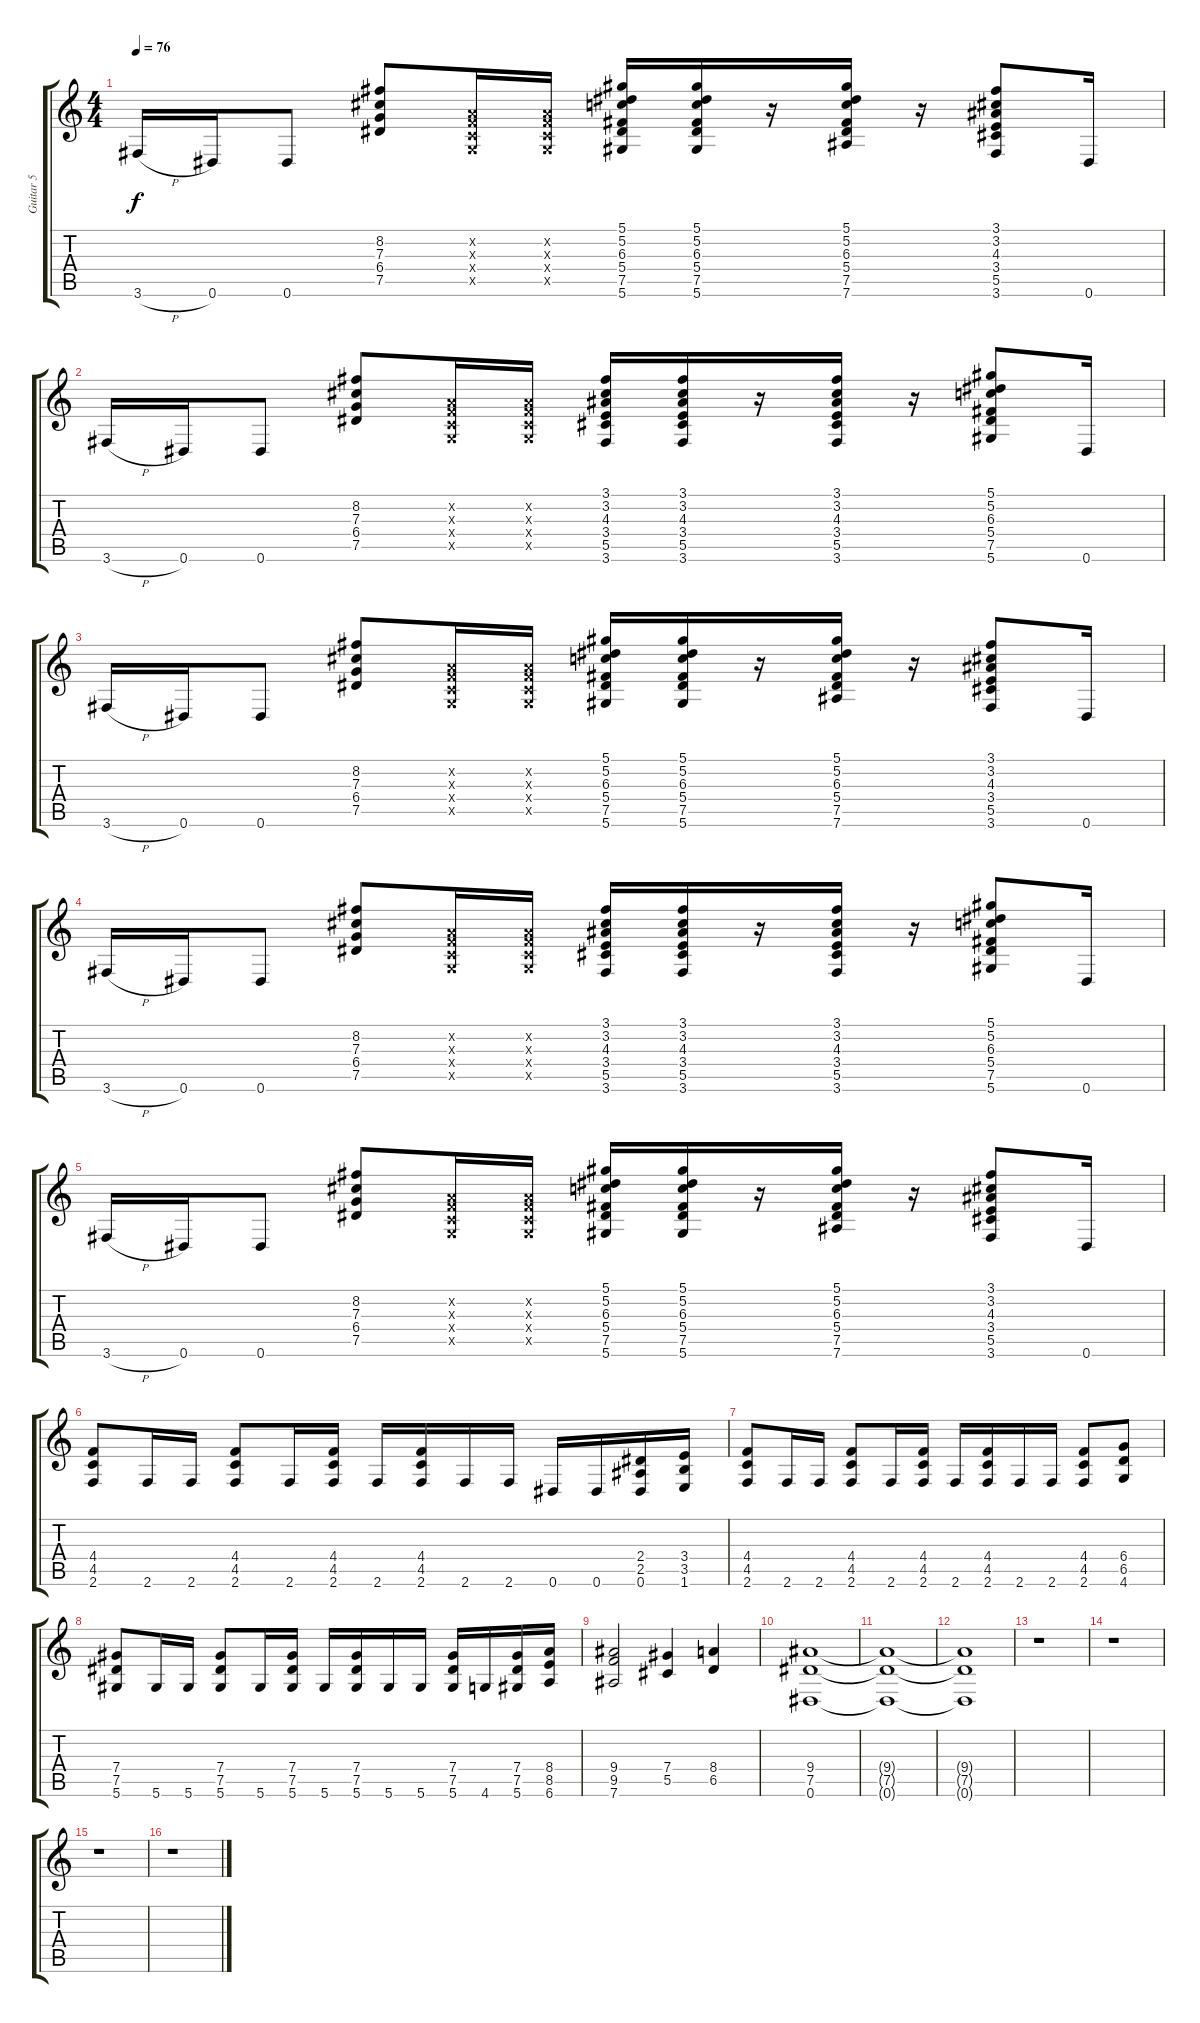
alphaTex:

\track ("Guitar 5" "Guitar 5") {instrument overdrivenguitar}
\staff {score tabs}
\tuning (Eb4 Bb3 Gb3 Db3 Ab2 Eb2) {hide}
\ts (4 4)
\tempo 76
\clef g2
\ks c
3.6{h}.16{dy f} 0.6.16 0.6.8 (8.2 7.3 6.4 7.5).8 (-1.2{x} -1.3{x} -1.4{x} -1.5{x}).16 (-1.2{x} -1.3{x} -1.4{x} -1.5{x}).16 (5.1 5.2 6.3 5.4 7.5 5.6).16 (5.1 5.2 6.3 5.4 7.5 5.6).16 r.16 (5.1 5.2 6.3 5.4 7.5 7.6).16 r.16 (3.1 3.2 4.3 3.4 5.5 3.6).8 0.6.16 |
3.6{h}.16 0.6.16 0.6.8 (8.2 7.3 6.4 7.5).8 (-1.2{x} -1.3{x} -1.4{x} -1.5{x}).16 (-1.2{x} -1.3{x} -1.4{x} -1.5{x}).16 (3.1 3.2 4.3 3.4 5.5 3.6).16 (3.1 3.2 4.3 3.4 5.5 3.6).16 r.16 (3.1 3.2 4.3 3.4 5.5 3.6).16 r.16 (5.1 5.2 6.3 5.4 7.5 5.6).8 0.6.16 |
3.6{h}.16 0.6.16 0.6.8 (8.2 7.3 6.4 7.5).8 (-1.2{x} -1.3{x} -1.4{x} -1.5{x}).16 (-1.2{x} -1.3{x} -1.4{x} -1.5{x}).16 (5.1 5.2 6.3 5.4 7.5 5.6).16 (5.1 5.2 6.3 5.4 7.5 5.6).16 r.16 (5.1 5.2 6.3 5.4 7.5 7.6).16 r.16 (3.1 3.2 4.3 3.4 5.5 3.6).8 0.6.16 |
3.6{h}.16 0.6.16 0.6.8 (8.2 7.3 6.4 7.5).8 (-1.2{x} -1.3{x} -1.4{x} -1.5{x}).16 (-1.2{x} -1.3{x} -1.4{x} -1.5{x}).16 (3.1 3.2 4.3 3.4 5.5 3.6).16 (3.1 3.2 4.3 3.4 5.5 3.6).16 r.16 (3.1 3.2 4.3 3.4 5.5 3.6).16 r.16 (5.1 5.2 6.3 5.4 7.5 5.6).8 0.6.16 |
3.6{h}.16 0.6.16 0.6.8 (8.2 7.3 6.4 7.5).8 (-1.2{x} -1.3{x} -1.4{x} -1.5{x}).16 (-1.2{x} -1.3{x} -1.4{x} -1.5{x}).16 (5.1 5.2 6.3 5.4 7.5 5.6).16 (5.1 5.2 6.3 5.4 7.5 5.6).16 r.16 (5.1 5.2 6.3 5.4 7.5 7.6).16 r.16 (3.1 3.2 4.3 3.4 5.5 3.6).8 0.6.16 |
(4.4 4.5 2.6).8 2.6.16 2.6.16 (4.4 4.5 2.6).8 2.6.16 (4.4 4.5 2.6).16 2.6.16 (4.4 4.5 2.6).16 2.6.16 2.6.16 0.6.16 0.6.16 (2.4 2.5 0.6).16 (3.4 3.5 1.6).16 |
(4.4 4.5 2.6).8 2.6.16 2.6.16 (4.4 4.5 2.6).8 2.6.16 (4.4 4.5 2.6).16 2.6.16 (4.4 4.5 2.6).16 2.6.16 2.6.16 (4.4 4.5 2.6).8 (6.4 6.5 4.6).8 |
(7.4 7.5 5.6).8 5.6.16 5.6.16 (7.4 7.5 5.6).8 5.6.16 (7.4 7.5 5.6).16 5.6.16 (7.4 7.5 5.6).16 5.6.16 5.6.16 (7.4 7.5 5.6).16 4.6.16 (7.4 7.5 5.6).16 (8.4 8.5 6.6).16 |
(9.4 9.5 7.6).2 (7.4 5.5).4 (8.4 6.5).4 |
(9.4 7.5 0.6).1 |
(9.4{t} 7.5{t} 0.6{t}).1 |
(9.4{t} 7.5{t} 0.6{t}).1 |
r.1 |
r.1 |
r.1 |
r.1
